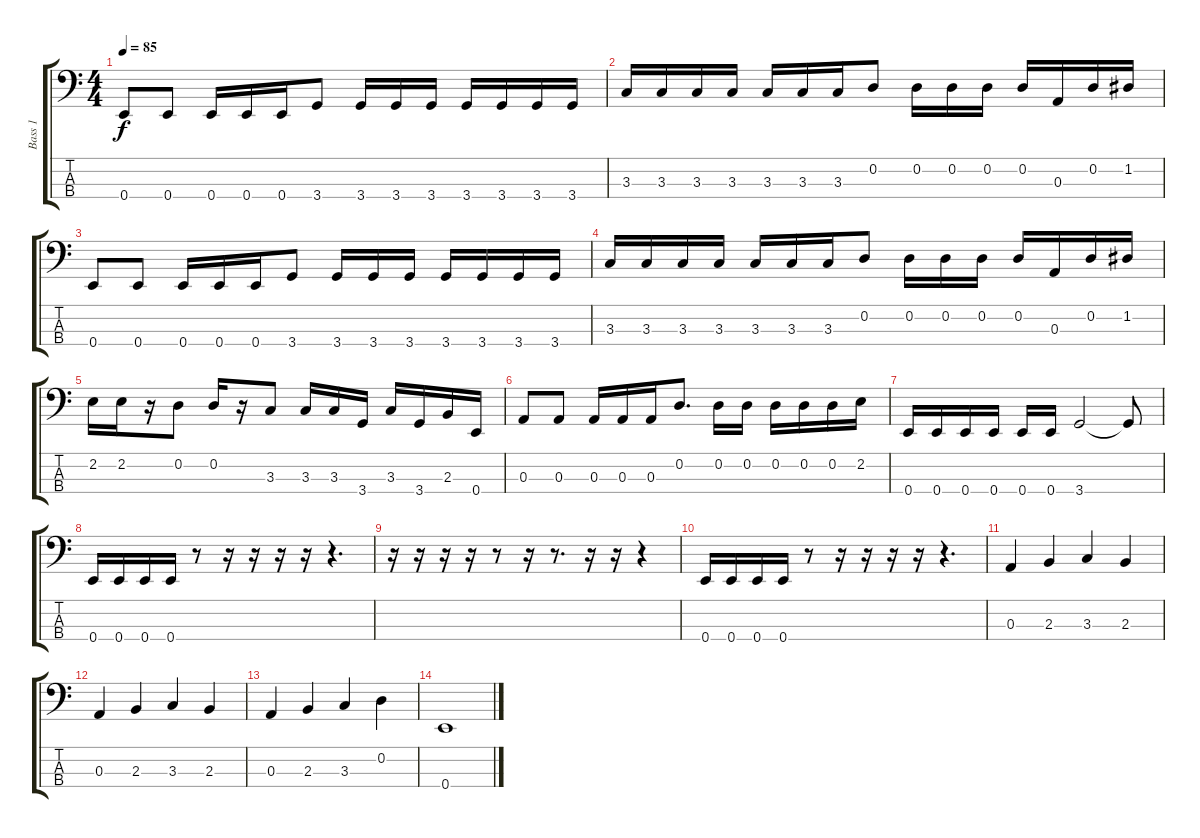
\track ("Bass 1" "Bass 1") {instrument electricbassfinger}
\staff {score tabs}
\tuning (G2 D2 A1 E1) {hide}
\ts (4 4)
\tempo 85
\clef f4
\ks c
0.4.8{dy f} 0.4.8 0.4.16 0.4.16 0.4.16 3.4.8 3.4.16 3.4.16 3.4.16 3.4.16 3.4.16 3.4.16 3.4.16 |
3.3.16 3.3.16 3.3.16 3.3.16 3.3.16 3.3.16 3.3.16 0.2.8 0.2.16 0.2.16 0.2.16 0.2.16 0.3.16 0.2.16 1.2.16 |
0.4.8 0.4.8 0.4.16 0.4.16 0.4.16 3.4.8 3.4.16 3.4.16 3.4.16 3.4.16 3.4.16 3.4.16 3.4.16 |
3.3.16 3.3.16 3.3.16 3.3.16 3.3.16 3.3.16 3.3.16 0.2.8 0.2.16 0.2.16 0.2.16 0.2.16 0.3.16 0.2.16 1.2.16 |
2.2.16 2.2.16 r.16 0.2.8 0.2.16 r.16 3.3.8 3.3.16 3.3.16 3.4.16 3.3.16 3.4.16 2.3.16 0.4.16 |
0.3.8 0.3.8 0.3.16 0.3.16 0.3.16 0.2.8{d} 0.2.16 0.2.16 0.2.16 0.2.16 0.2.16 2.2.16 |
0.4.16 0.4.16 0.4.16 0.4.16 0.4.16 0.4.16 3.4.2 3.4{t}.8 |
0.4.16 0.4.16 0.4.16 0.4.16 r.8 r.16 r.16 r.16 r.16 r.4{d} |
r.16 r.16 r.16 r.16 r.8 r.16 r.8{d} r.16 r.16 r.4 |
0.4.16 0.4.16 0.4.16 0.4.16 r.8 r.16 r.16 r.16 r.16 r.4{d} |
0.3.4 2.3.4 3.3.4 2.3.4 |
0.3.4 2.3.4 3.3.4 2.3.4 |
0.3.4 2.3.4 3.3.4 0.2.4 |
0.4.1
